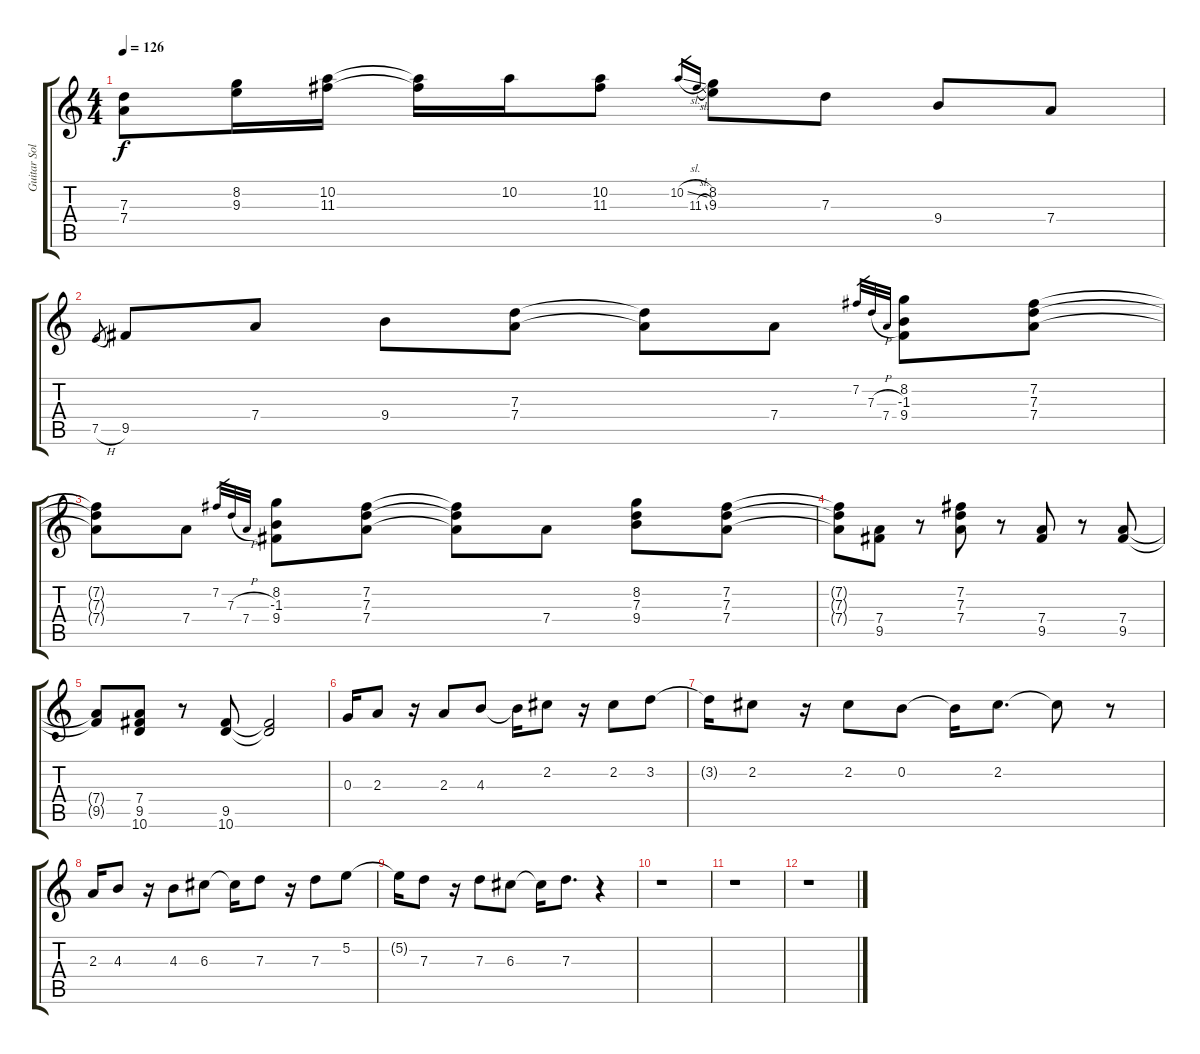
\track ("Guitar Solo" "Guitar Sol") {instrument electricguitarjazz}
\staff {score tabs}
\tuning (E4 B3 G3 D3 A2 E2) {hide}
\ts (4 4)
\tempo 126
\clef g2
\ks c
(7.3{t} 7.4{t}).8{dy f} (8.2 9.3).16 (10.2 11.3).16 (10.2{t} 11.3{t}).16 10.2.16 (10.2 11.3).8 10.2{sl}.16{gr} 11.3{sl}.16{gr} (8.2 9.3).8 7.3.8 9.4.8 7.4.8 |
7.5{h}.8{gr} 9.5.8 7.4.8 9.4.8 (7.3 7.4).8 (7.3{t} 7.4{t}).8 7.4.8 7.2.32{gr} 7.3{h}.32{gr} 7.4.32{gr} (8.2 -1.3 9.4).8 (7.2 7.3 7.4).8 |
(7.2{t} 7.3{t} 7.4{t}).8 7.4.8 7.2.32{gr} 7.3{h}.32{gr} 7.4.32{gr} (8.2 -1.3 9.4).8 (7.2 7.3 7.4).8 (7.2{t} 7.3{t} 7.4{t}).8 7.4.8 (8.2 7.3 9.4).8 (7.2 7.3 7.4).8 |
(7.2{t} 7.3{t} 7.4{t}).8 (7.4 9.5).8 r.8 (7.2 7.3 7.4).8 r.8 (7.4 9.5).8 r.8 (7.4 9.5).8 |
(7.4{t} 9.5{t}).8 (7.4 9.5 10.6).8 r.8 (9.5 10.6).8 (9.5{t} 10.6{t}).2 |
0.3.16 2.3.8 r.16 2.3.8 4.3.8 4.3{t}.16 2.2.8 r.16 2.2.8 3.2.8 |
3.2{t}.16 2.2.8 r.16 2.2.8 0.2.8 0.2{t}.16 2.2.8{d} 2.2{t}.8 r.8 |
2.3.16 4.3.8 r.16 4.3.8 6.3.8 6.3{t}.16 7.3.8 r.16 7.3.8 5.2.8 |
5.2{t}.16 7.3.8 r.16 7.3.8 6.3.8 6.3{t}.16 7.3.8{d} r.4 |
r.1 |
r.1 |
r.1
